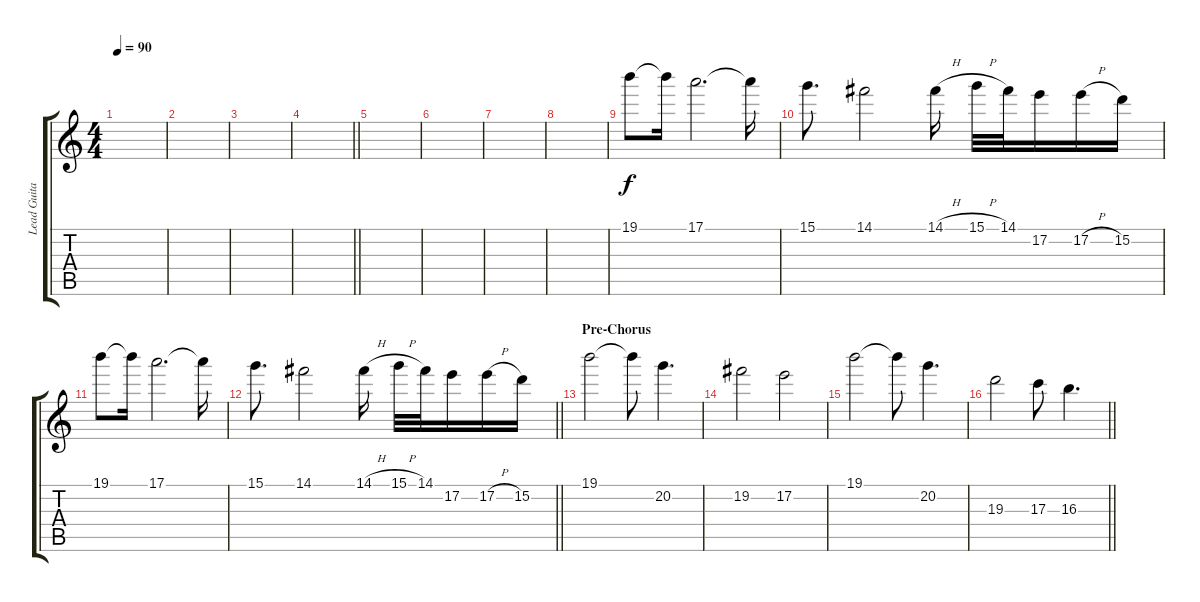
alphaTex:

\track ("Lead Guitar" "Lead Guita") {instrument distortionguitar}
\staff {score tabs}
\tuning (E4 B3 G3 D3 A2 E2) {hide}
\ts (4 4)
\tempo 90
\clef g2
\ks c
|
|
|
\barLineRight lightlight
|
|
|
|
|
19.1.8 19.1{t}.16 17.1.2{d} 17.1{t}.16 |
15.1.8{d} 14.1.2 14.1{h}.16 15.1{h}.32 14.1.32 17.2.16 17.2{h}.16 15.2.16 |
19.1.8 19.1{t}.16 17.1.2{d} 17.1{t}.16 |
\barLineRight lightlight
15.1.8{d} 14.1.2 14.1{h}.16 15.1{h}.32 14.1.32 17.2.16 17.2{h}.16 15.2.16 |
\section ("" "Pre-Chorus")
19.1.2 19.1{t}.8 20.2.4{d} |
19.2.2 17.2.2 |
19.1.2 19.1{t}.8 20.2.4{d} |
\barLineRight lightlight
19.3.2 17.3.8 16.3.4{d}
